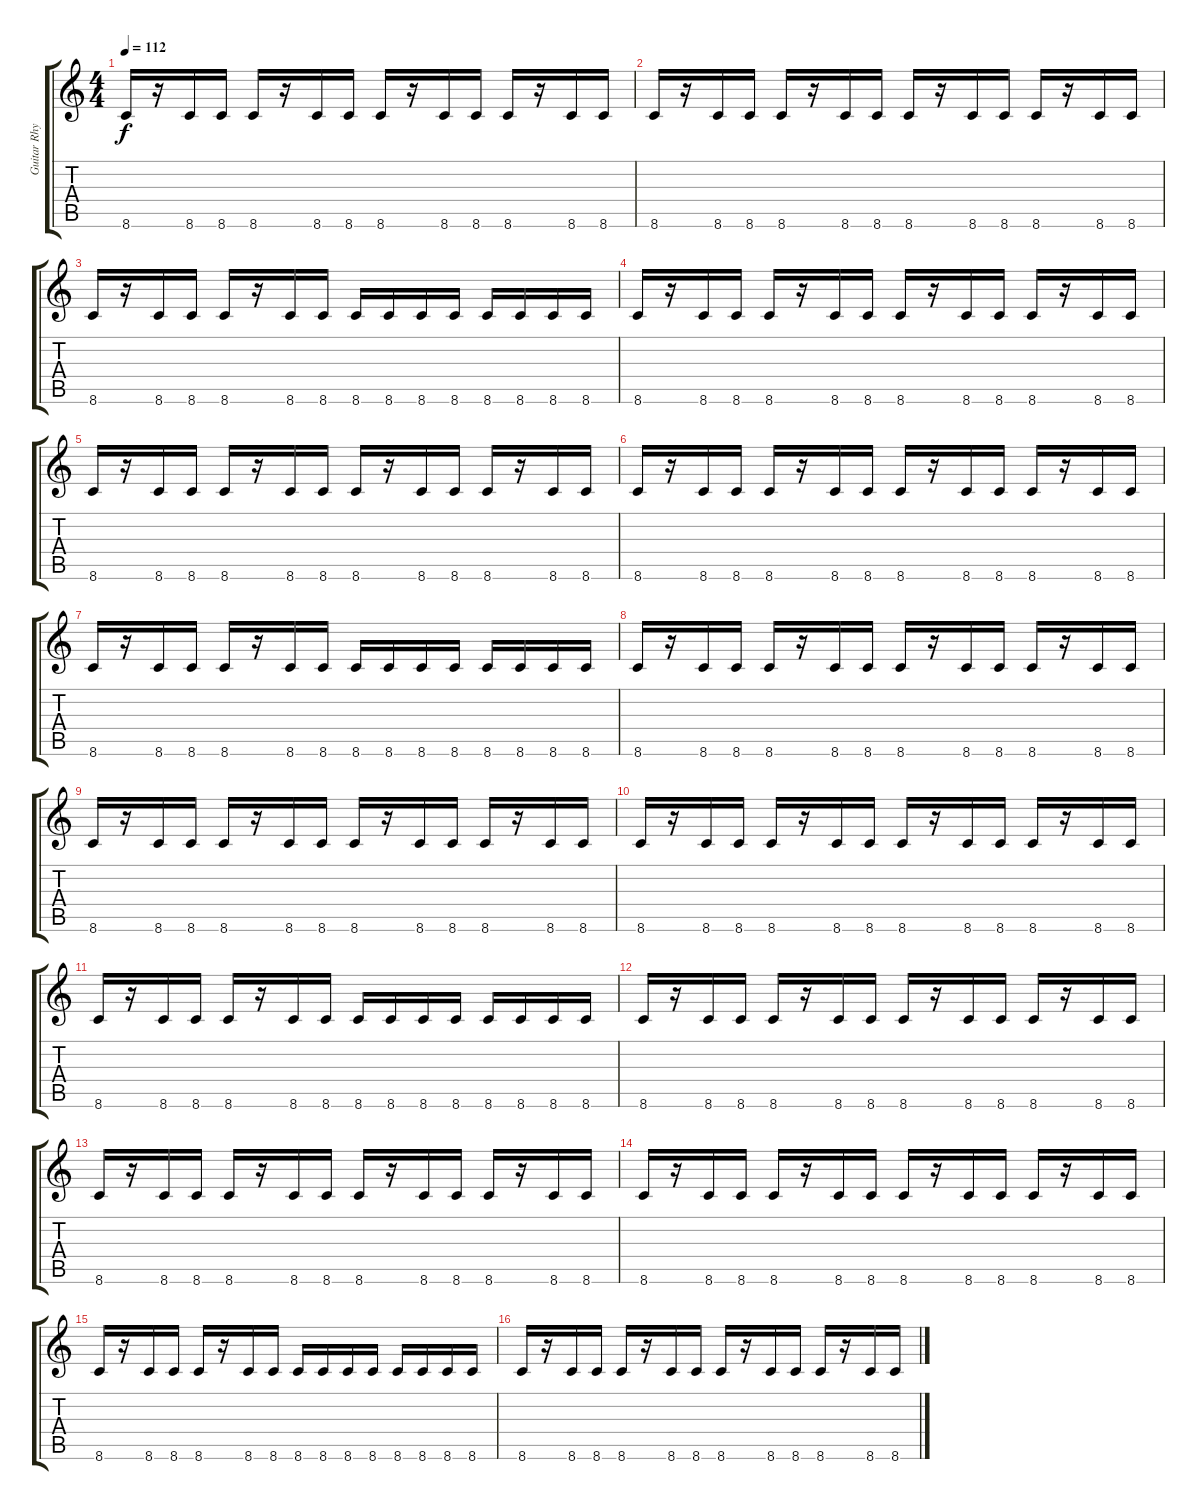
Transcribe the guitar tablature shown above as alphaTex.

\track ("Guitar Rhythm" "Guitar Rhy") {instrument acousticguitarsteel}
\staff {score tabs}
\tuning (E4 B3 G3 D3 A2 E2) {hide}
\ts (4 4)
\tempo 112
\clef g2
\ks c
8.6.16{dy f} r.16 8.6.16 8.6.16 8.6.16 r.16 8.6.16 8.6.16 8.6.16 r.16 8.6.16 8.6.16 8.6.16 r.16 8.6.16 8.6.16 |
8.6.16 r.16 8.6.16 8.6.16 8.6.16 r.16 8.6.16 8.6.16 8.6.16 r.16 8.6.16 8.6.16 8.6.16 r.16 8.6.16 8.6.16 |
8.6.16 r.16 8.6.16 8.6.16 8.6.16 r.16 8.6.16 8.6.16 8.6.16 8.6.16 8.6.16 8.6.16 8.6.16 8.6.16 8.6.16 8.6.16 |
8.6.16 r.16 8.6.16 8.6.16 8.6.16 r.16 8.6.16 8.6.16 8.6.16 r.16 8.6.16 8.6.16 8.6.16 r.16 8.6.16 8.6.16 |
8.6.16 r.16 8.6.16 8.6.16 8.6.16 r.16 8.6.16 8.6.16 8.6.16 r.16 8.6.16 8.6.16 8.6.16 r.16 8.6.16 8.6.16 |
8.6.16 r.16 8.6.16 8.6.16 8.6.16 r.16 8.6.16 8.6.16 8.6.16 r.16 8.6.16 8.6.16 8.6.16 r.16 8.6.16 8.6.16 |
8.6.16 r.16 8.6.16 8.6.16 8.6.16 r.16 8.6.16 8.6.16 8.6.16 8.6.16 8.6.16 8.6.16 8.6.16 8.6.16 8.6.16 8.6.16 |
8.6.16 r.16 8.6.16 8.6.16 8.6.16 r.16 8.6.16 8.6.16 8.6.16 r.16 8.6.16 8.6.16 8.6.16 r.16 8.6.16 8.6.16 |
8.6.16 r.16 8.6.16 8.6.16 8.6.16 r.16 8.6.16 8.6.16 8.6.16 r.16 8.6.16 8.6.16 8.6.16 r.16 8.6.16 8.6.16 |
8.6.16 r.16 8.6.16 8.6.16 8.6.16 r.16 8.6.16 8.6.16 8.6.16 r.16 8.6.16 8.6.16 8.6.16 r.16 8.6.16 8.6.16 |
8.6.16 r.16 8.6.16 8.6.16 8.6.16 r.16 8.6.16 8.6.16 8.6.16 8.6.16 8.6.16 8.6.16 8.6.16 8.6.16 8.6.16 8.6.16 |
8.6.16 r.16 8.6.16 8.6.16 8.6.16 r.16 8.6.16 8.6.16 8.6.16 r.16 8.6.16 8.6.16 8.6.16 r.16 8.6.16 8.6.16 |
8.6.16 r.16 8.6.16 8.6.16 8.6.16 r.16 8.6.16 8.6.16 8.6.16 r.16 8.6.16 8.6.16 8.6.16 r.16 8.6.16 8.6.16 |
8.6.16 r.16 8.6.16 8.6.16 8.6.16 r.16 8.6.16 8.6.16 8.6.16 r.16 8.6.16 8.6.16 8.6.16 r.16 8.6.16 8.6.16 |
8.6.16 r.16 8.6.16 8.6.16 8.6.16 r.16 8.6.16 8.6.16 8.6.16 8.6.16 8.6.16 8.6.16 8.6.16 8.6.16 8.6.16 8.6.16 |
8.6.16 r.16 8.6.16 8.6.16 8.6.16 r.16 8.6.16 8.6.16 8.6.16 r.16 8.6.16 8.6.16 8.6.16 r.16 8.6.16 8.6.16
